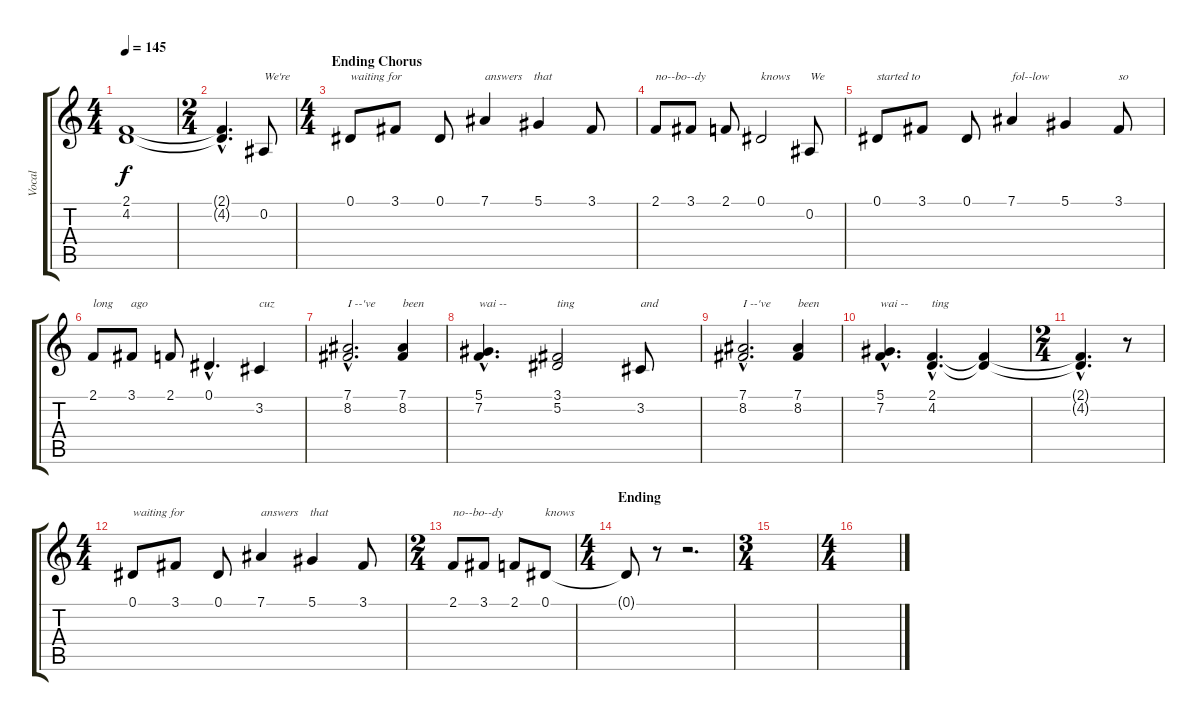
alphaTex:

\track ("Vocal" "Vocal") {instrument clarinet}
\staff {score tabs}
\tuning (Eb4 Bb3 Gb3 Db3 Ab2 Eb2) {hide}
\ts (4 4)
\tempo 145
\clef g2
\ks c
(2.1{t} 4.2{t}).1{dy f} |
\ts (2 4)
(2.1{hac t} 4.2{hac t}).4{d} 0.2.8{txt "We're"} |
\ts (4 4)
\section ("" "Ending Chorus")
0.1.8{txt "waiting for"} 3.1.8 0.1.8 7.1.4{txt "answers    that"} 5.1.4 3.1.8 |
2.1.8{txt "no--bo--dy"} 3.1.8 2.1.8 0.1.2{txt "knows"} 0.2.8{txt "We"} |
0.1.8{txt "started to"} 3.1.8 0.1.8 7.1.4{txt "fol--low"} 5.1.4 3.1.8{txt "so"} |
2.1.8{txt "long      ago"} 3.1.8 2.1.8 0.1{hac}.4{d} 3.2.4{txt "cuz"} |
(7.1{hac} 8.2{hac}).2{d txt "I --'ve"} (7.1 8.2).4{txt "been"} |
(5.1{hac} 7.2{hac}).4{d txt "wai --"} (3.1 5.2).2{txt "ting"} 3.2.8{txt "and"} |
(7.1{hac} 8.2{hac}).2{d txt "I --'ve"} (7.1 8.2).4{txt "been"} |
(5.1{hac} 7.2{hac}).4{d txt "wai --"} (2.1{hac} 4.2{hac}).4{d txt "ting"} (2.1{t} 4.2{t}).4 |
\ts (2 4)
(2.1{hac t} 4.2{hac t}).4{d} r.8 |
\ts (4 4)
0.1.8{txt "waiting for"} 3.1.8 0.1.8 7.1.4{txt "answers    that"} 5.1.4 3.1.8 |
\ts (2 4)
2.1.8{txt "no--bo--dy"} 3.1.8 2.1.8 0.1.8{txt "knows"} |
\ts (4 4)
\section ("" "Ending")
0.1{t}.8 r.8 r.2{d} |
\ts (3 4)
|
\ts (4 4)
